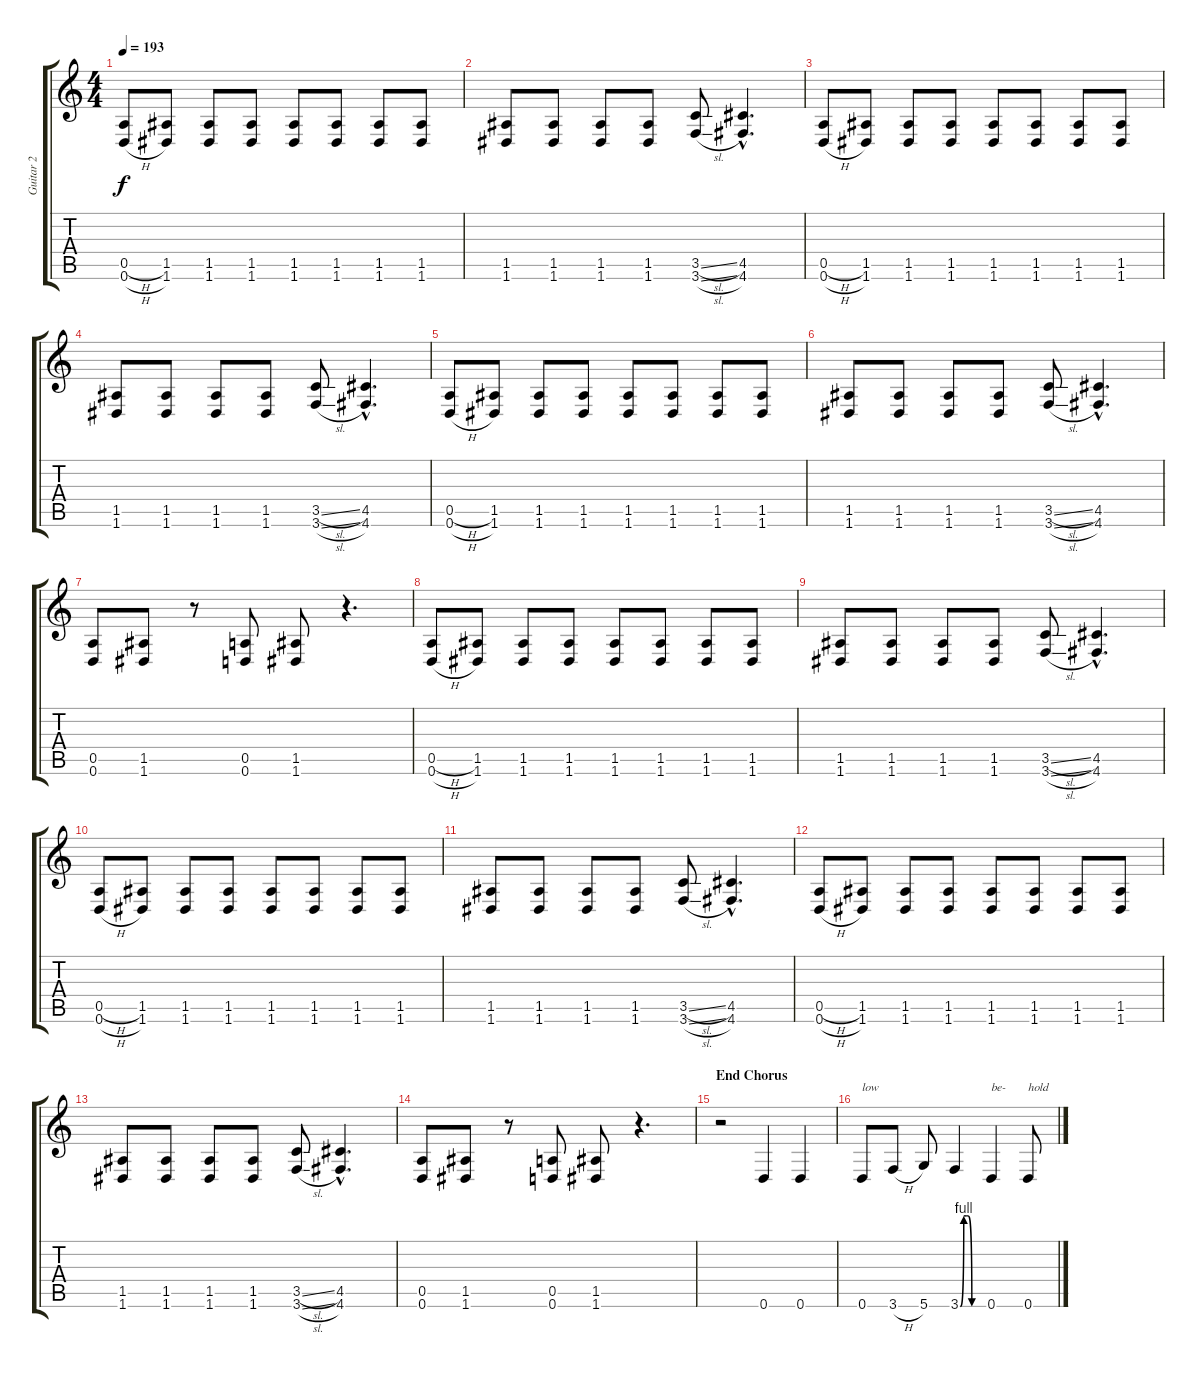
\track ("Guitar 2" "Guitar 2") {instrument overdrivenguitar}
\staff {score tabs}
\tuning (E4 B3 G3 D3 A2 D2) {hide}
\ts (4 4)
\tempo 193
\clef g2
\ks c
(0.5{h} 0.6{h}).8{dy f} (1.5 1.6).8 (1.5 1.6).8 (1.5 1.6).8 (1.5 1.6).8 (1.5 1.6).8 (1.5 1.6).8 (1.5 1.6).8 |
(1.5 1.6).8 (1.5 1.6).8 (1.5 1.6).8 (1.5 1.6).8 (3.5{sl} 3.6{sl}).8 (4.5{hac} 4.6{hac}).4{d} |
(0.5{h} 0.6{h}).8 (1.5 1.6).8 (1.5 1.6).8 (1.5 1.6).8 (1.5 1.6).8 (1.5 1.6).8 (1.5 1.6).8 (1.5 1.6).8 |
(1.5 1.6).8 (1.5 1.6).8 (1.5 1.6).8 (1.5 1.6).8 (3.5{sl} 3.6{sl}).8 (4.5{hac} 4.6{hac}).4{d} |
(0.5{h} 0.6{h}).8 (1.5 1.6).8 (1.5 1.6).8 (1.5 1.6).8 (1.5 1.6).8 (1.5 1.6).8 (1.5 1.6).8 (1.5 1.6).8 |
(1.5 1.6).8 (1.5 1.6).8 (1.5 1.6).8 (1.5 1.6).8 (3.5{sl} 3.6{sl}).8 (4.5{hac} 4.6{hac}).4{d} |
(0.5 0.6).8 (1.5 1.6).8 r.8 (0.5 0.6).8 (1.5 1.6).8 r.4{d} |
(0.5{h} 0.6{h}).8 (1.5 1.6).8 (1.5 1.6).8 (1.5 1.6).8 (1.5 1.6).8 (1.5 1.6).8 (1.5 1.6).8 (1.5 1.6).8 |
(1.5 1.6).8 (1.5 1.6).8 (1.5 1.6).8 (1.5 1.6).8 (3.5{sl} 3.6{sl}).8 (4.5{hac} 4.6{hac}).4{d} |
(0.5{h} 0.6{h}).8 (1.5 1.6).8 (1.5 1.6).8 (1.5 1.6).8 (1.5 1.6).8 (1.5 1.6).8 (1.5 1.6).8 (1.5 1.6).8 |
(1.5 1.6).8 (1.5 1.6).8 (1.5 1.6).8 (1.5 1.6).8 (3.5{sl} 3.6{sl}).8 (4.5{hac} 4.6{hac}).4{d} |
(0.5{h} 0.6{h}).8 (1.5 1.6).8 (1.5 1.6).8 (1.5 1.6).8 (1.5 1.6).8 (1.5 1.6).8 (1.5 1.6).8 (1.5 1.6).8 |
(1.5 1.6).8 (1.5 1.6).8 (1.5 1.6).8 (1.5 1.6).8 (3.5{sl} 3.6{sl}).8 (4.5{hac} 4.6{hac}).4{d} |
(0.5 0.6).8 (1.5 1.6).8 r.8 (0.5 0.6).8 (1.5 1.6).8 r.4{d} |
\section ("" "End Chorus")
r.2 0.6.4 0.6.4 |
0.6.8{txt "low"} 3.6{h}.8 5.6.8 3.6{be (custom 0 0 9 4 15 4 20 4 30 0 45 0 60 0)}.4 0.6.4{txt "be-"} 0.6.8{txt "hold"}
